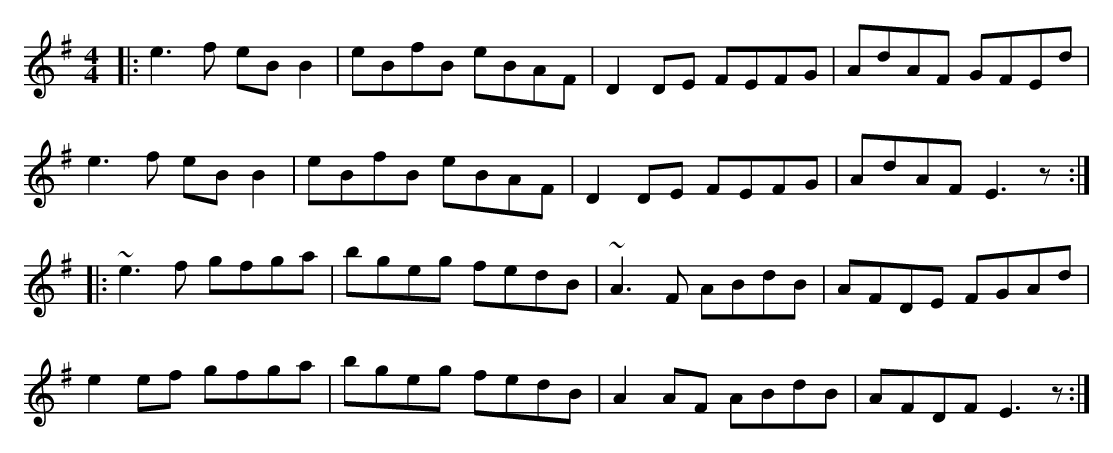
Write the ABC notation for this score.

X:1
M:4/4
K:Emin
|:e3f eBB2|eBfB eBAF|D2DE FEFG|AdAF GFEd|
e3f eBB2|eBfB eBAF|D2DE FEFG|AdAF E3z:|
|:~e3f gfga|bgeg fedB|~A3F ABdB|AFDE FGAd|
e2ef gfga|bgeg fedB|A2AF ABdB|AFDF E3z:|
